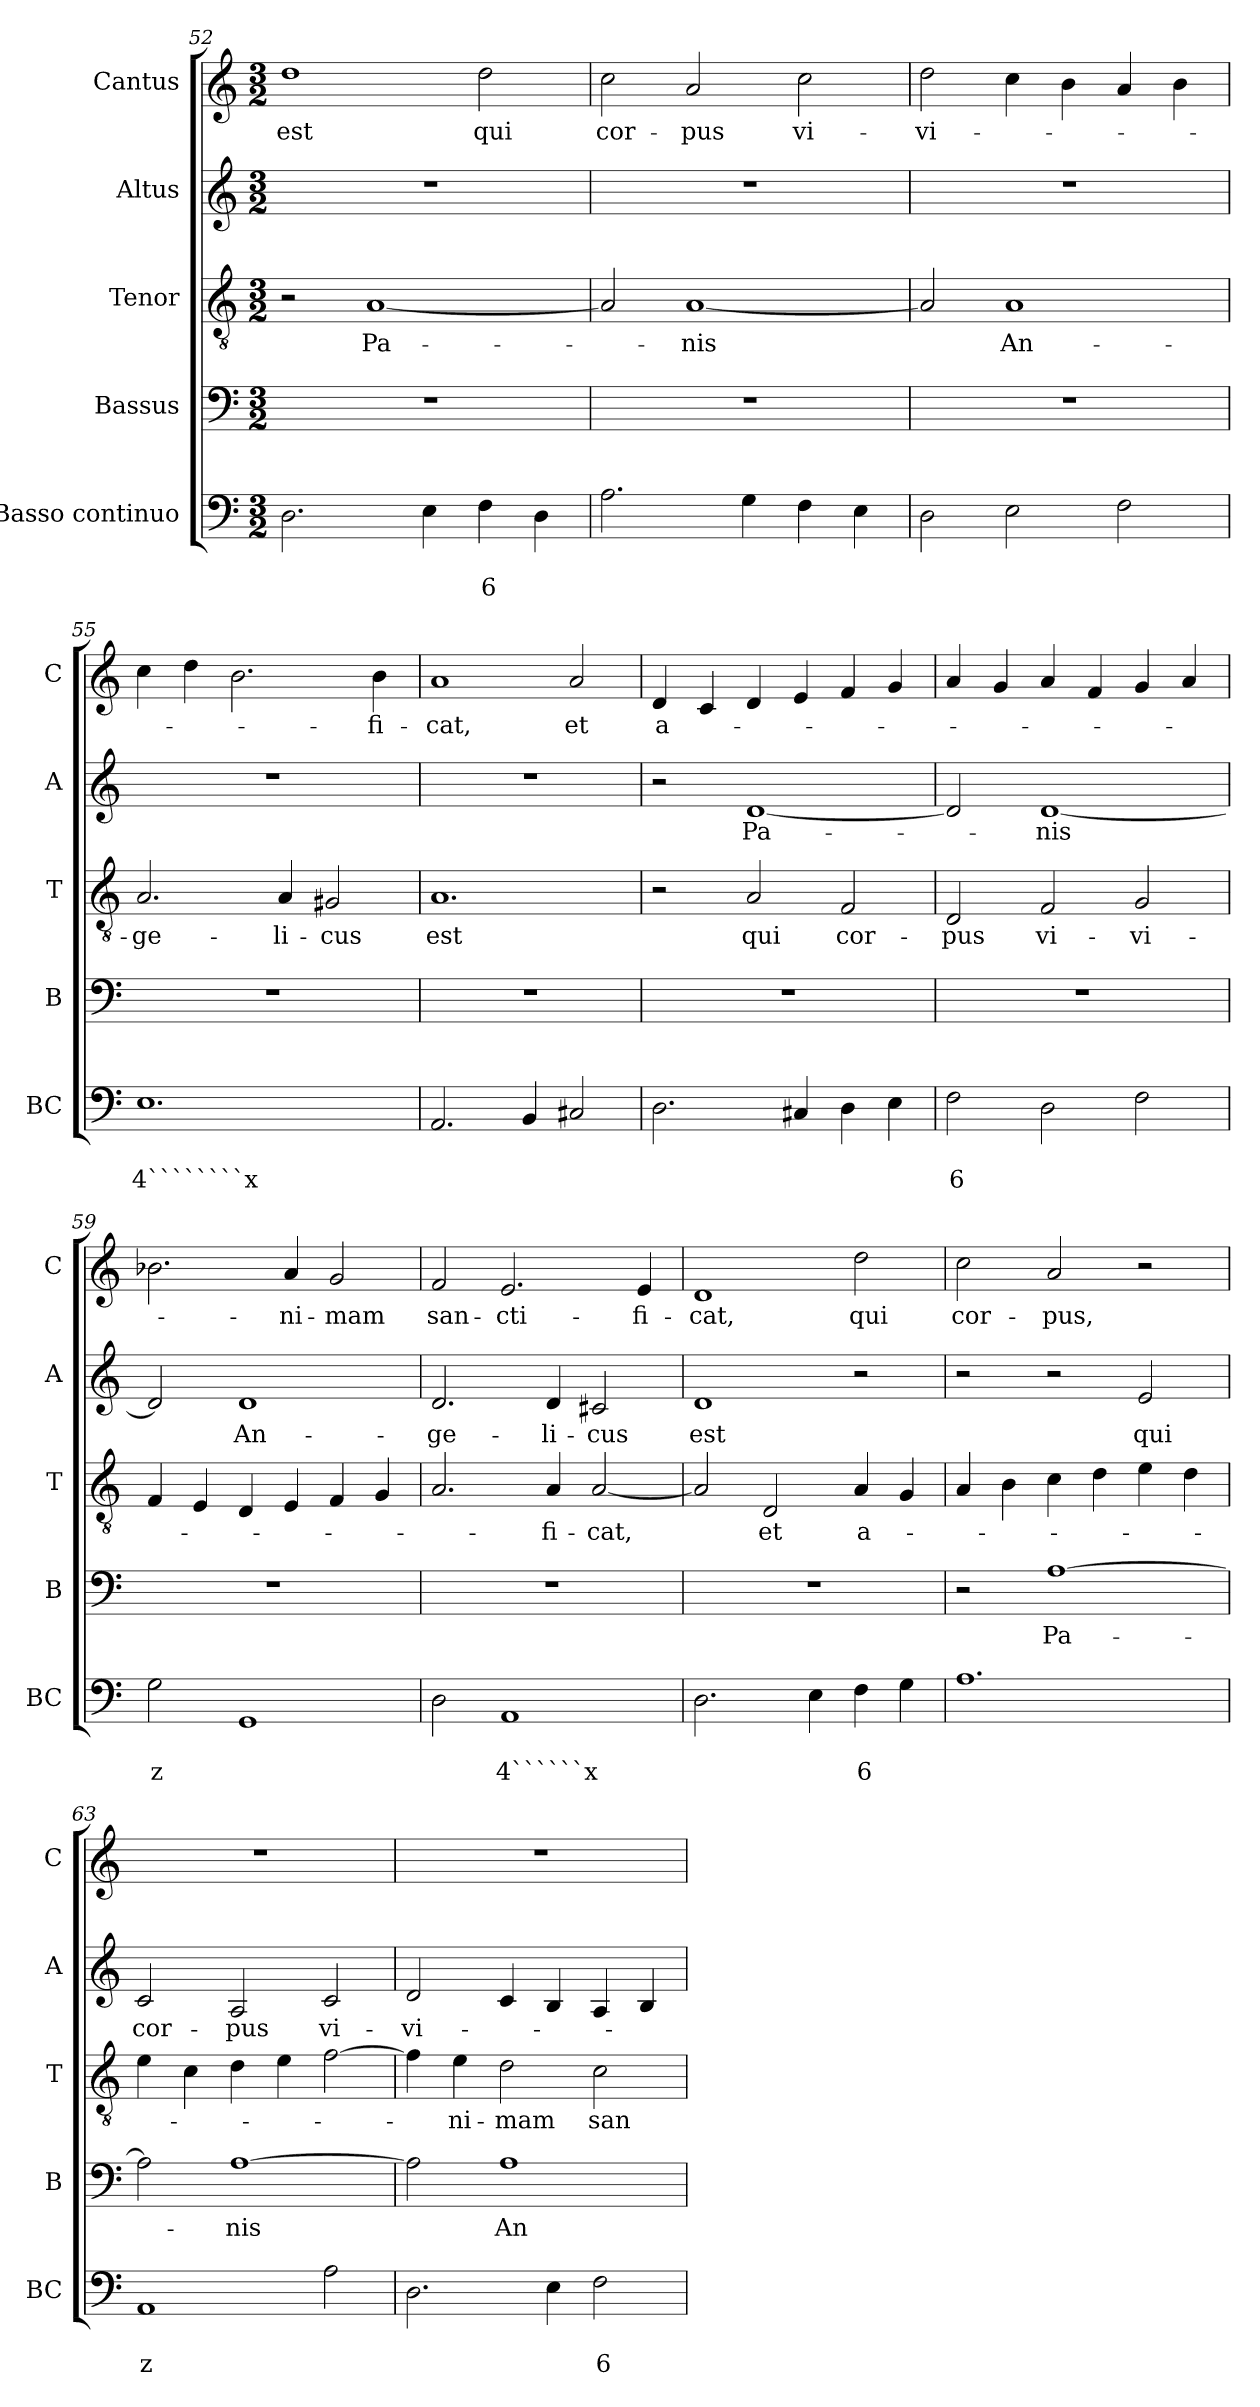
**kern	**text	**text	**kern	**text	**kern	**text	**kern	**text	**kern	**text
*part5	*part5	*part5	*part4	*part4	*part3	*part3	*part2	*part2	*part1	*part1
*staff5	*staff5	*staff5	*staff4	*staff4	*staff3	*staff3	*staff2	*staff2	*staff1	*staff1
*I"Basso continuo	*	*	*I"Bassus	*	*I"Tenor	*	*I"Altus	*	*I"Cantus	*
*I'BC	*	*	*I'B	*	*I'T	*	*I'A	*	*I'C	*
*clefF4	*	*	*clefF4	*	*clefGv2	*	*clefG2	*	*clefG2	*
*k[]	*	*	*k[]	*	*k[]	*	*k[]	*	*k[]	*
*C:	*	*	*C:	*	*C:	*	*C:	*	*C:	*
*M3/2	*	*	*M3/2	*	*M3/2	*	*M3/2	*	*M3/2	*
=52	=52	=52	=52	=52	=52	=52	=52	=52	=52	=52
!	!	!	!	!	!	!	!	!	!	!LO:LY:b
2.D\	.	.	1.r	.	2r	.	1.r	.	1dd	est
!	!	!	!	!	!	!LO:LY:b	!	!	!	!
.	.	.	.	.	[1A	Pa-	.	.	.	.
4E\	.	.	.	.	.	.	.	.	.	.
!	!	!LO:LY:b	!	!	!	!	!	!	!	!LO:LY:b
4F\	.	6	.	.	.	.	.	.	2dd\	qui
4D\	.	.	.	.	.	.	.	.	.	.
=53	=53	=53	=53	=53	=53	=53	=53	=53	=53	=53
!	!	!	!	!	!	!	!	!	!	!LO:LY:b
2.A\	.	.	1.r	.	2A/]	.	1.r	.	2cc\	cor-
!	!	!	!	!	!	!LO:LY:b	!	!	!	!LO:LY:b
.	.	.	.	.	[1A	-nis	.	.	2a/	-pus
4G\	.	.	.	.	.	.	.	.	.	.
!	!	!	!	!	!	!	!	!	!	!LO:LY:b
4F\	.	.	.	.	.	.	.	.	2cc\	vi-
4E\	.	.	.	.	.	.	.	.	.	.
=54	=54	=54	=54	=54	=54	=54	=54	=54	=54	=54
!	!	!	!	!	!	!	!	!	!	!LO:LY:b
2D\	.	.	1.r	.	2A/]	.	1.r	.	2dd\	-vi-
!	!	!	!	!	!	!LO:LY:b	!	!	!	!
2E\	.	.	.	.	1A	An-	.	.	4cc\	.
.	.	.	.	.	.	.	.	.	4b\	.
2F\	.	.	.	.	.	.	.	.	4a/	.
.	.	.	.	.	.	.	.	.	4b\	.
=55	=55	=55	=55	=55	=55	=55	=55	=55	=55	=55
!	!	!LO:LY:b	!	!	!	!LO:LY:b	!	!	!	!
1.E	.	4````````x	1.r	.	2.A/	-ge-	1.r	.	4cc\	.
.	.	.	.	.	.	.	.	.	4dd\	.
.	.	.	.	.	.	.	.	.	2.b\	.
!	!	!	!	!	!	!LO:LY:b	!	!	!	!
.	.	.	.	.	4A/	-li-	.	.	.	.
!	!	!	!	!	!	!LO:LY:b	!	!	!	!
.	.	.	.	.	2G#X/	-cus	.	.	.	.
!	!	!	!	!	!	!	!	!	!	!LO:LY:b
.	.	.	.	.	.	.	.	.	4b\	-fi-
!!LO:PB:g=z
=56	=56	=56	=56	=56	=56	=56	=56	=56	=56	=56
!	!	!	!	!	!	!LO:LY:b	!	!	!	!LO:LY:b
2.AA/	.	.	1.r	.	1.A	est	1.r	.	1a	-cat,
4BB/	.	.	.	.	.	.	.	.	.	.
!	!	!	!	!	!	!	!	!	!	!LO:LY:b
2C#X/	.	.	.	.	.	.	.	.	2a/	et
=57	=57	=57	=57	=57	=57	=57	=57	=57	=57	=57
!	!	!	!	!	!	!	!	!	!	!LO:LY:b
2.D\	.	.	1.r	.	2r	.	2r	.	4d/	a-
.	.	.	.	.	.	.	.	.	4c/	.
!	!	!	!	!	!	!LO:LY:b	!	!LO:LY:b	!	!
.	.	.	.	.	2A/	qui	[1d	Pa-	4d/	.
4C#X/	.	.	.	.	.	.	.	.	4e/	.
!	!	!	!	!	!	!LO:LY:b	!	!	!	!
4D\	.	.	.	.	2F/	cor-	.	.	4f/	.
4E\	.	.	.	.	.	.	.	.	4g/	.
=58	=58	=58	=58	=58	=58	=58	=58	=58	=58	=58
!	!	!LO:LY:b	!	!	!	!LO:LY:b	!	!	!	!
2F\	.	6	1.r	.	2D/	-pus	2d/]	.	4a/	.
.	.	.	.	.	.	.	.	.	4g/	.
!	!	!	!	!	!	!LO:LY:b	!	!LO:LY:b	!	!
2D\	.	.	.	.	2F/	vi-	[1d	-nis	4a/	.
.	.	.	.	.	.	.	.	.	4f/	.
!	!	!	!	!	!	!LO:LY:b	!	!	!	!
2F\	.	.	.	.	2G/	-vi-	.	.	4g/	.
.	.	.	.	.	.	.	.	.	4a/	.
=59	=59	=59	=59	=59	=59	=59	=59	=59	=59	=59
!	!	!LO:LY:b	!	!	!	!	!	!	!	!
2G\	.	z	1.r	.	4F/	.	2d/]	.	2.b-X\	.
.	.	.	.	.	4E/	.	.	.	.	.
!	!	!	!	!	!	!	!	!LO:LY:b	!	!
1GG	.	.	.	.	4D/	.	1d	An-	.	.
!	!	!	!	!	!	!	!	!	!	!LO:LY:b
.	.	.	.	.	4E/	.	.	.	4a/	-ni-
!	!	!	!	!	!	!	!	!	!	!LO:LY:b
.	.	.	.	.	4F/	.	.	.	2g/	-mam
.	.	.	.	.	4G/	.	.	.	.	.
=60	=60	=60	=60	=60	=60	=60	=60	=60	=60	=60
!	!	!	!	!	!	!	!	!LO:LY:b	!	!LO:LY:b
2D\	.	.	1.r	.	2.A/	.	2.d/	-ge-	2f/	san-
!	!	!LO:LY:b	!	!	!	!	!	!	!	!LO:LY:b
1AA	.	4``````x	.	.	.	.	.	.	2.e/	-cti-
!	!	!	!	!	!	!LO:LY:b	!	!LO:LY:b	!	!
.	.	.	.	.	4A/	-fi-	4d/	-li-	.	.
!	!	!	!	!	!	!LO:LY:b	!	!LO:LY:b	!	!
.	.	.	.	.	[2A/	-cat,	2c#X/	-cus	.	.
!	!	!	!	!	!	!	!	!	!	!LO:LY:b
.	.	.	.	.	.	.	.	.	4e/	-fi-
!!LO:LB:g=z
=61	=61	=61	=61	=61	=61	=61	=61	=61	=61	=61
!	!	!	!	!	!	!	!	!LO:LY:b	!	!LO:LY:b
2.D\	.	.	1.r	.	2A/]	.	1d	est	1d	-cat,
!	!	!	!	!	!	!LO:LY:b	!	!	!	!
.	.	.	.	.	2D/	et	.	.	.	.
4E\	.	.	.	.	.	.	.	.	.	.
!	!	!LO:LY:b	!	!	!	!LO:LY:b	!	!	!	!LO:LY:b
4F\	.	6	.	.	4A/	a-	2r	.	2dd\	qui
4G\	.	.	.	.	4G/	.	.	.	.	.
=62	=62	=62	=62	=62	=62	=62	=62	=62	=62	=62
!	!	!	!	!	!	!	!	!	!	!LO:LY:b
1.A	.	.	2r	.	4A/	.	2r	.	2cc\	cor-
.	.	.	.	.	4B\	.	.	.	.	.
!	!	!	!	!LO:LY:b	!	!	!	!	!	!LO:LY:b
.	.	.	[1A	Pa-	4c\	.	2r	.	2a/	-pus,
.	.	.	.	.	4d\	.	.	.	.	.
!	!	!	!	!	!	!	!	!LO:LY:b	!	!
.	.	.	.	.	4e\	.	2e/	qui	2r	.
.	.	.	.	.	4d\	.	.	.	.	.
=63	=63	=63	=63	=63	=63	=63	=63	=63	=63	=63
!	!	!LO:LY:b	!	!	!	!	!	!LO:LY:b	!	!
1AA	.	z	2A\]	.	4e\	.	2c/	cor-	1.r	.
.	.	.	.	.	4c\	.	.	.	.	.
!	!	!	!	!LO:LY:b	!	!	!	!LO:LY:b	!	!
.	.	.	[1A	-nis	4d\	.	2A/	-pus	.	.
.	.	.	.	.	4e\	.	.	.	.	.
!	!	!	!	!	!	!	!	!LO:LY:b	!	!
2A\	.	.	.	.	[2f\	.	2c/	vi-	.	.
=64	=64	=64	=64	=64	=64	=64	=64	=64	=64	=64
!	!	!	!	!	!	!	!	!LO:LY:b	!	!
2.D\	.	.	2A\]	.	4f\]	.	2d/	-vi-	1.r	.
!	!	!	!	!	!	!LO:LY:b	!	!	!	!
.	.	.	.	.	4e\	-ni-	.	.	.	.
!	!	!	!	!LO:LY:b	!	!LO:LY:b	!	!	!	!
.	.	.	1A	An-	2d\	-mam	4c/	.	.	.
4E\	.	.	.	.	.	.	4B/	.	.	.
!	!	!LO:LY:b	!	!	!	!LO:LY:b	!	!	!	!
2F\	.	6	.	.	2c\	san-	4A/	.	.	.
.	.	.	.	.	.	.	4B/	.	.	.
=	=	=	=	=	=	=	=	=	=	=
*-	*-	*-	*-	*-	*-	*-	*-	*-	*-	*-
